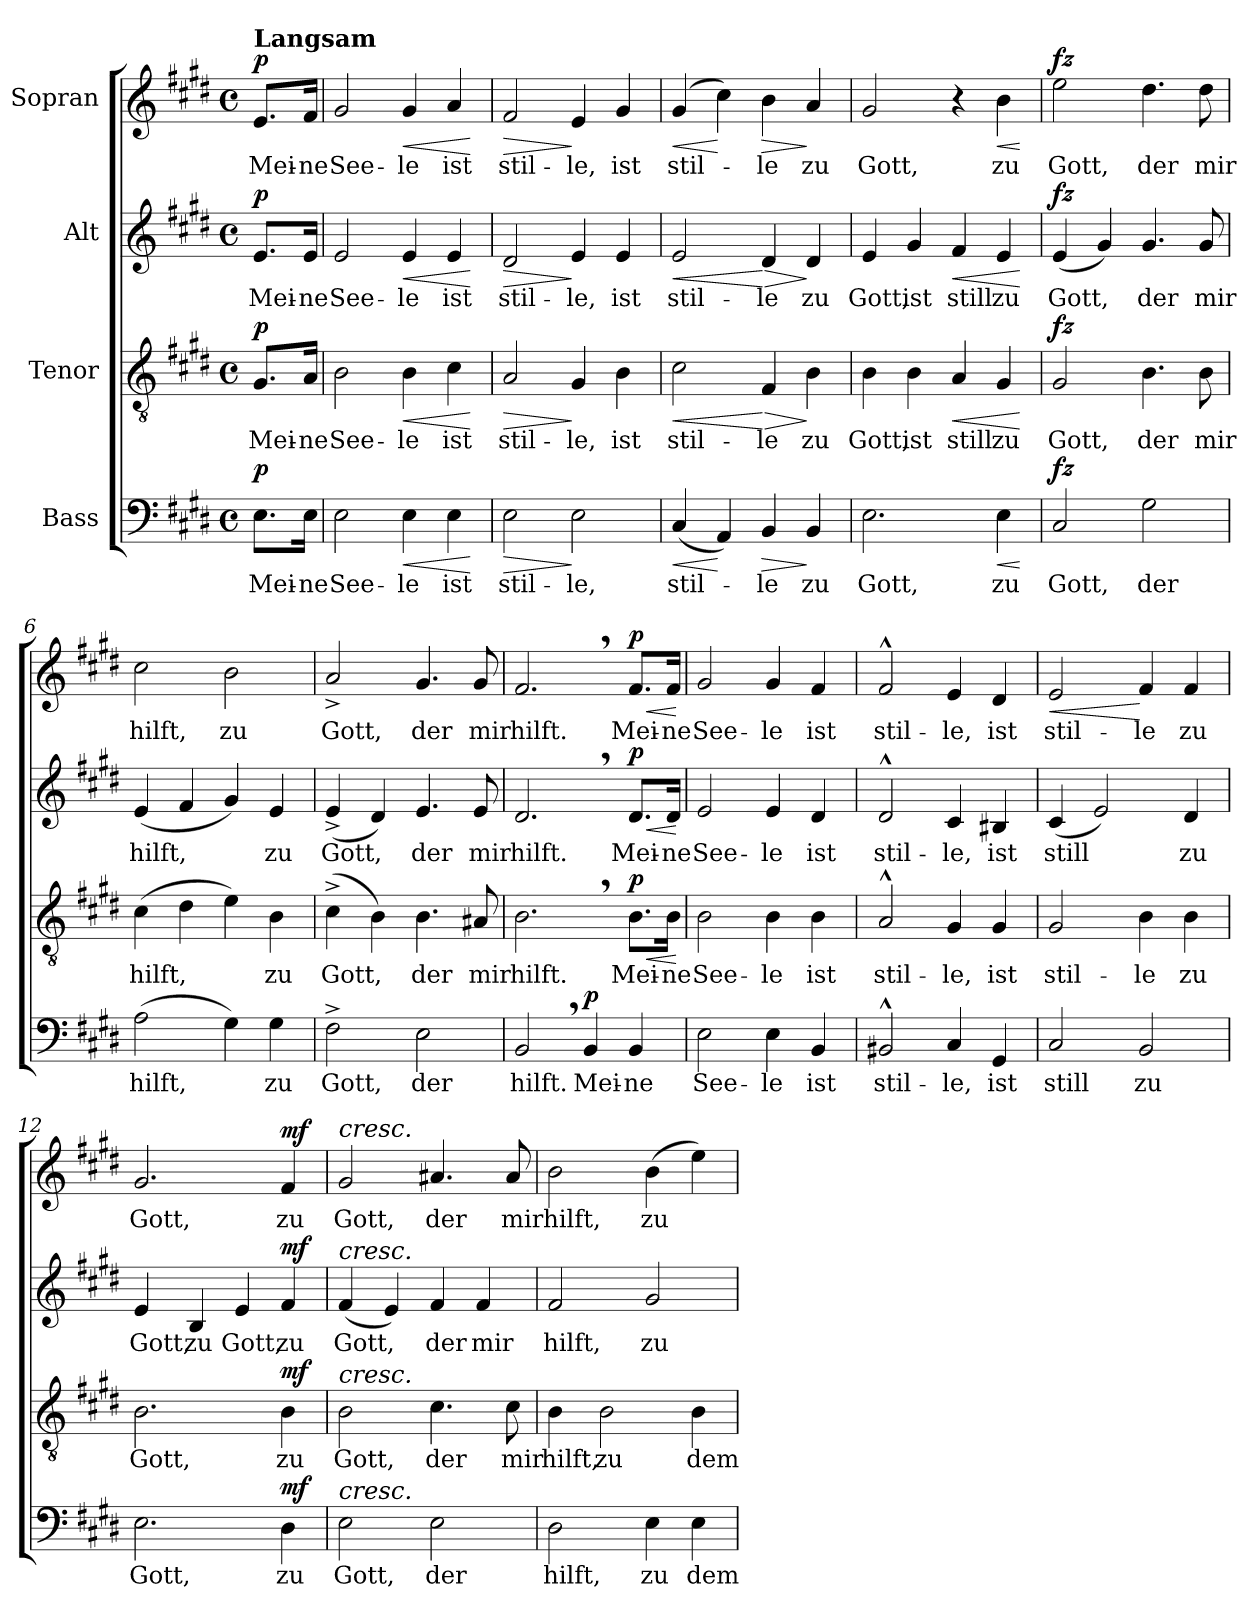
**kern	**text	**dynam	**kern	**text	**dynam	**kern	**text	**dynam	**kern	**text	**dynam
*part4	*part4	*part4	*part3	*part3	*part3	*part2	*part2	*part2	*part1	*part1	*part1
*staff4	*staff4	*staff4	*staff3	*staff3	*staff3	*staff2	*staff2	*staff2	*staff1	*staff1	*staff1
*I"Bass	*	*	*I"Tenor	*	*	*I"Alt	*	*	*I"Sopran	*	*
*clefF4	*	*	*clefGv2	*	*	*clefG2	*	*	*clefG2	*	*
*k[f#c#g#d#]	*	*	*k[f#c#g#d#]	*	*	*k[f#c#g#d#]	*	*	*k[f#c#g#d#]	*	*
*M4/4	*	*	*M4/4	*	*	*M4/4	*	*	*M4/4	*	*
*met(c)	*	*	*met(c)	*	*	*met(c)	*	*	*met(c)	*	*
=	=	=	=	=	=	=	=	=	=	=	=
!	!	!	!	!	!	!	!	!	!LO:TX:a:B:t=Langsam	!	!
!	!LO:LY:b	!LO:DY:a	!	!LO:LY:b	!LO:DY:a	!	!LO:LY:b	!LO:DY:a	!	!LO:LY:b	!LO:DY:a
8.E\L	Mei-	p	8.G#/L	Mei-	p	8.e/L	Mei-	p	8.e/L	Mei-	p
!	!LO:LY:b	!	!	!LO:LY:b	!	!	!LO:LY:b	!	!	!LO:LY:b	!
16E\Jk	-ne	.	16A/Jk	-ne	.	16e/Jk	-ne	.	16f#/Jk	-ne	.
=1	=1	=1	=1	=1	=1	=1	=1	=1	=1	=1	=1
!	!LO:LY:b	!	!	!LO:LY:b	!	!	!LO:LY:b	!	!	!LO:LY:b	!
2E\	See-	.	2B\	See-	.	2e/	See-	.	2g#/	See-	.
!	!LO:LY:b	!LO:HP:b	!	!LO:LY:b	!LO:HP:b	!	!LO:LY:b	!LO:HP:b	!	!LO:LY:b	!LO:HP:b
4E\	-le	<	4B\	-le	<	4e/	-le	<	4g#/	-le	<
!	!LO:LY:b	!	!	!LO:LY:b	!	!	!LO:LY:b	!	!	!LO:LY:b	!
4E\	ist	.	4c#\	ist	.	4e/	ist	.	4a/	ist	.
.	.	[	.	.	[	.	.	[	.	.	[
=2	=2	=2	=2	=2	=2	=2	=2	=2	=2	=2	=2
!	!LO:LY:b	!LO:HP:b	!	!LO:LY:b	!LO:HP:b	!	!LO:LY:b	!LO:HP:b	!	!LO:LY:b	!LO:HP:b
2E\	stil-	>	2A/	stil-	>	2d#/	stil-	>	2f#/	stil-	>
!	!LO:LY:b	!	!	!LO:LY:b	!	!	!LO:LY:b	!	!	!LO:LY:b	!
2E\	-le,	]	4G#/	-le,	]	4e/	-le,	]	4e/	-le,	]
!	!	!	!	!LO:LY:b	!	!	!LO:LY:b	!	!	!LO:LY:b	!
.	.	.	4B\	ist	.	4e/	ist	.	4g#/	ist	.
=3	=3	=3	=3	=3	=3	=3	=3	=3	=3	=3	=3
!	!LO:LY:b	!LO:HP:b	!	!LO:LY:b	!LO:HP:b	!	!LO:LY:b	!LO:HP:b	!	!LO:LY:b	!LO:HP:b
(4C#/	stil-	<	2c#\	stil-	<	2e/	stil-	<	(4g#/	stil-	<
4AA/)	.	[	.	.	.	.	.	.	4cc#\)	.	[
!	!LO:LY:b	!LO:HP:b	!	!LO:LY:b	!LO:HP:n=1:b	!	!LO:LY:b	!LO:HP:n=1:b	!	!LO:LY:b	!LO:HP:b
4BB/	-le	>	4F#/	-le	[ >	4d#/	-le	[ >	4b\	-le	>
!	!LO:LY:b	!	!	!LO:LY:b	!	!	!LO:LY:b	!	!	!LO:LY:b	!
4BB/	zu	]	4B\	zu	]	4d#/	zu	]	4a/	zu	]
=4	=4	=4	=4	=4	=4	=4	=4	=4	=4	=4	=4
!	!LO:LY:b	!	!	!LO:LY:b	!	!	!LO:LY:b	!	!	!LO:LY:b	!
2.E\	Gott,	.	4B\	Gott,	.	4e/	Gott,	.	2g#/	Gott,	.
!	!	!	!	!LO:LY:b	!	!	!LO:LY:b	!	!	!	!
.	.	.	4B\	ist	.	4g#/	ist	.	.	.	.
!	!	!	!	!LO:LY:b	!LO:HP:b	!	!LO:LY:b	!LO:HP:b	!	!	!
.	.	.	4A/	still	<	4f#/	still	<	4r	.	.
!	!LO:LY:b	!LO:HP:b	!	!LO:LY:b	!	!	!LO:LY:b	!	!	!LO:LY:b	!LO:HP:b
4E\	zu	<	4G#/	zu	.	4e/	zu	.	4b\	zu	<
.	.	[	.	.	[	.	.	[	.	.	[
!!LO:LB:g=z
=5	=5	=5	=5	=5	=5	=5	=5	=5	=5	=5	=5
!	!LO:LY:b	!LO:DY:a	!	!LO:LY:b	!LO:DY:a	!	!LO:LY:b	!LO:DY:a	!	!LO:LY:b	!LO:DY:a
2C#/	Gott,	fz	2G#/	Gott,	fz	(4e/	Gott,	fz	2ee\	Gott,	fz
.	.	.	.	.	.	4g#/)	.	.	.	.	.
!	!LO:LY:b	!	!	!LO:LY:b	!	!	!LO:LY:b	!	!	!LO:LY:b	!
2G#\	der	.	4.B\	der	.	4.g#/	der	.	4.dd#\	der	.
!	!	!	!	!LO:LY:b	!	!	!LO:LY:b	!	!	!LO:LY:b	!
.	.	.	8B\	mir	.	8g#/	mir	.	8dd#\	mir	.
=6	=6	=6	=6	=6	=6	=6	=6	=6	=6	=6	=6
!	!LO:LY:b	!	!	!LO:LY:b	!	!	!LO:LY:b	!	!	!LO:LY:b	!
(2A\	hilft,	.	(4c#\	hilft,	.	(4e/	hilft,	.	2cc#\	hilft,	.
.	.	.	4d#\	.	.	4f#/	.	.	.	.	.
!	!	!	!	!	!	!	!	!	!	!LO:LY:b	!
4G#\)	.	.	4e\)	.	.	4g#/)	.	.	2b\	zu	.
!	!LO:LY:b	!	!	!LO:LY:b	!	!	!LO:LY:b	!	!	!	!
4G#\	zu	.	4B\	zu	.	4e/	zu	.	.	.	.
=7	=7	=7	=7	=7	=7	=7	=7	=7	=7	=7	=7
!	!LO:LY:b	!	!	!LO:LY:b	!	!	!LO:LY:b	!	!	!LO:LY:b	!
2F#^\	Gott,	.	(4c#^\	Gott,	.	(4e^/	Gott,	.	2a^/	Gott,	.
.	.	.	4B\)	.	.	4d#/)	.	.	.	.	.
!	!LO:LY:b	!	!	!LO:LY:b	!	!	!LO:LY:b	!	!	!LO:LY:b	!
2E\	der	.	4.B\	der	.	4.e/	der	.	4.g#/	der	.
!	!	!	!	!LO:LY:b	!	!	!LO:LY:b	!	!	!LO:LY:b	!
.	.	.	8A#X/	mir	.	8e/	mir	.	8g#/	mir	.
=8	=8	=8	=8	=8	=8	=8	=8	=8	=8	=8	=8
!	!LO:LY:b	!	!	!LO:LY:b	!	!	!LO:LY:b	!	!	!LO:LY:b	!
2BB,/	hilft.	.	2.B,\	hilft.	.	2.d#,/	hilft.	.	2.f#,/	hilft.	.
!	!LO:LY:b	!LO:DY:a	!	!	!	!	!	!	!	!	!
4BB/	Mei-	p	.	.	.	.	.	.	.	.	.
!	!LO:LY:b	!	!	!LO:LY:b	!LO:HP:b	!	!LO:LY:b	!LO:HP:b	!	!LO:LY:b	!LO:HP:b
!	!	!	!	!	!LO:DY:n=1:a	!	!	!LO:DY:n=1:a	!	!	!LO:DY:n=1:a
4BB/	-ne	.	8.B\L	Mei-	< p	8.d#/L	Mei-	< p	8.f#/L	Mei-	< p
!	!	!	!	!LO:LY:b	!	!	!LO:LY:b	!	!	!LO:LY:b	!
.	.	.	16B\Jk	-ne	.	16d#/Jk	-ne	.	16f#/Jk	-ne	.
.	.	.	.	.	[	.	.	[	.	.	[
=9	=9	=9	=9	=9	=9	=9	=9	=9	=9	=9	=9
!	!LO:LY:b	!	!	!LO:LY:b	!	!	!LO:LY:b	!	!	!LO:LY:b	!
2E\	See-	.	2B\	See-	.	2e/	See-	.	2g#/	See-	.
!	!LO:LY:b	!	!	!LO:LY:b	!	!	!LO:LY:b	!	!	!LO:LY:b	!
4E\	-le	.	4B\	-le	.	4e/	-le	.	4g#/	-le	.
!	!LO:LY:b	!	!	!LO:LY:b	!	!	!LO:LY:b	!	!	!LO:LY:b	!
4BB/	ist	.	4B\	ist	.	4d#/	ist	.	4f#/	ist	.
!!LO:LB:g=z
=10	=10	=10	=10	=10	=10	=10	=10	=10	=10	=10	=10
!	!LO:LY:b	!	!	!LO:LY:b	!	!	!LO:LY:b	!	!	!LO:LY:b	!
2BB#X^^/	stil-	.	2A^^/	stil-	.	2d#^^/	stil-	.	2f#^^/	stil-	.
!	!LO:LY:b	!	!	!LO:LY:b	!	!	!LO:LY:b	!	!	!LO:LY:b	!
4C#/	-le,	.	4G#/	-le,	.	4c#/	-le,	.	4e/	-le,	.
!	!LO:LY:b	!	!	!LO:LY:b	!	!	!LO:LY:b	!	!	!LO:LY:b	!
4GG#/	ist	.	4G#/	ist	.	4B#X/	ist	.	4d#/	ist	.
=11	=11	=11	=11	=11	=11	=11	=11	=11	=11	=11	=11
!	!LO:LY:b	!	!	!LO:LY:b	!	!	!LO:LY:b	!	!	!LO:LY:b	!LO:HP:b
2C#/	still	.	2G#/	stil-	.	(4c#/	still	.	2e/	stil-	<
.	.	.	.	.	.	2e/)	.	.	.	.	.
!	!LO:LY:b	!	!	!LO:LY:b	!	!	!	!	!	!LO:LY:b	!
2BB/	zu	.	4B\	-le	.	.	.	.	4f#/	-le	[
!	!	!	!	!LO:LY:b	!	!	!LO:LY:b	!	!	!LO:LY:b	!
.	.	.	4B\	zu	.	4d#/	zu	.	4f#/	zu	.
=12	=12	=12	=12	=12	=12	=12	=12	=12	=12	=12	=12
!	!LO:LY:b	!	!	!LO:LY:b	!	!	!LO:LY:b	!	!	!LO:LY:b	!
2.E\	Gott,	.	2.B\	Gott,	.	4e/	Gott,	.	2.g#/	Gott,	.
!	!	!	!	!	!	!	!LO:LY:b	!	!	!	!
.	.	.	.	.	.	4B/	zu	.	.	.	.
!	!	!	!	!	!	!	!LO:LY:b	!	!	!	!
.	.	.	.	.	.	4e/	Gott,	.	.	.	.
!	!LO:LY:b	!LO:DY:a	!	!LO:LY:b	!LO:DY:a	!	!LO:LY:b	!LO:DY:a	!	!LO:LY:b	!LO:DY:a
4D#\	zu	mf	4B\	zu	mf	4f#/	zu	mf	4f#/	zu	mf
=13	=13	=13	=13	=13	=13	=13	=13	=13	=13	=13	=13
!	!	!	!	!	!	!	!	!	!LO:TX:a:i:t=cresc.	!	!
!	!	!	!	!	!	!LO:TX:a:i:t=cresc.	!	!	!	!	!
!	!	!	!LO:TX:a:i:t=cresc.	!	!	!	!	!	!	!	!
!LO:TX:a:i:t=cresc.	!	!	!	!	!	!	!	!	!	!	!
!	!LO:LY:b	!	!	!LO:LY:b	!	!	!LO:LY:b	!	!	!LO:LY:b	!
2E\	Gott,	.	2B\	Gott,	.	(4f#/	Gott,	.	2g#/	Gott,	.
.	.	.	.	.	.	4e/)	.	.	.	.	.
!	!LO:LY:b	!	!	!LO:LY:b	!	!	!LO:LY:b	!	!	!LO:LY:b	!
2E\	der	.	4.c#\	der	.	4f#/	der	.	4.a#X/	der	.
!	!	!	!	!	!	!	!LO:LY:b	!	!	!	!
.	.	.	.	.	.	4f#/	mir	.	.	.	.
!	!	!	!	!LO:LY:b	!	!	!	!	!	!LO:LY:b	!
.	.	.	8c#\	mir	.	.	.	.	8a#/	mir	.
=14	=14	=14	=14	=14	=14	=14	=14	=14	=14	=14	=14
!	!LO:LY:b	!	!	!LO:LY:b	!	!	!LO:LY:b	!	!	!LO:LY:b	!
2D#\	hilft,	.	4B\	hilft,	.	2f#/	hilft,	.	2b\	hilft,	.
!	!	!	!	!LO:LY:b	!	!	!	!	!	!	!
.	.	.	2B\	zu	.	.	.	.	.	.	.
!	!LO:LY:b	!	!	!	!	!	!LO:LY:b	!	!	!LO:LY:b	!
4E\	zu	.	.	.	.	2g#/	zu	.	(4b\	zu	.
!	!LO:LY:b	!	!	!LO:LY:b	!	!	!	!	!	!	!
4E\	dem	.	4B\	dem	.	.	.	.	4ee\)	.	.
=	=	=	=	=	=	=	=	=	=	=	=
*-	*-	*-	*-	*-	*-	*-	*-	*-	*-	*-	*-
